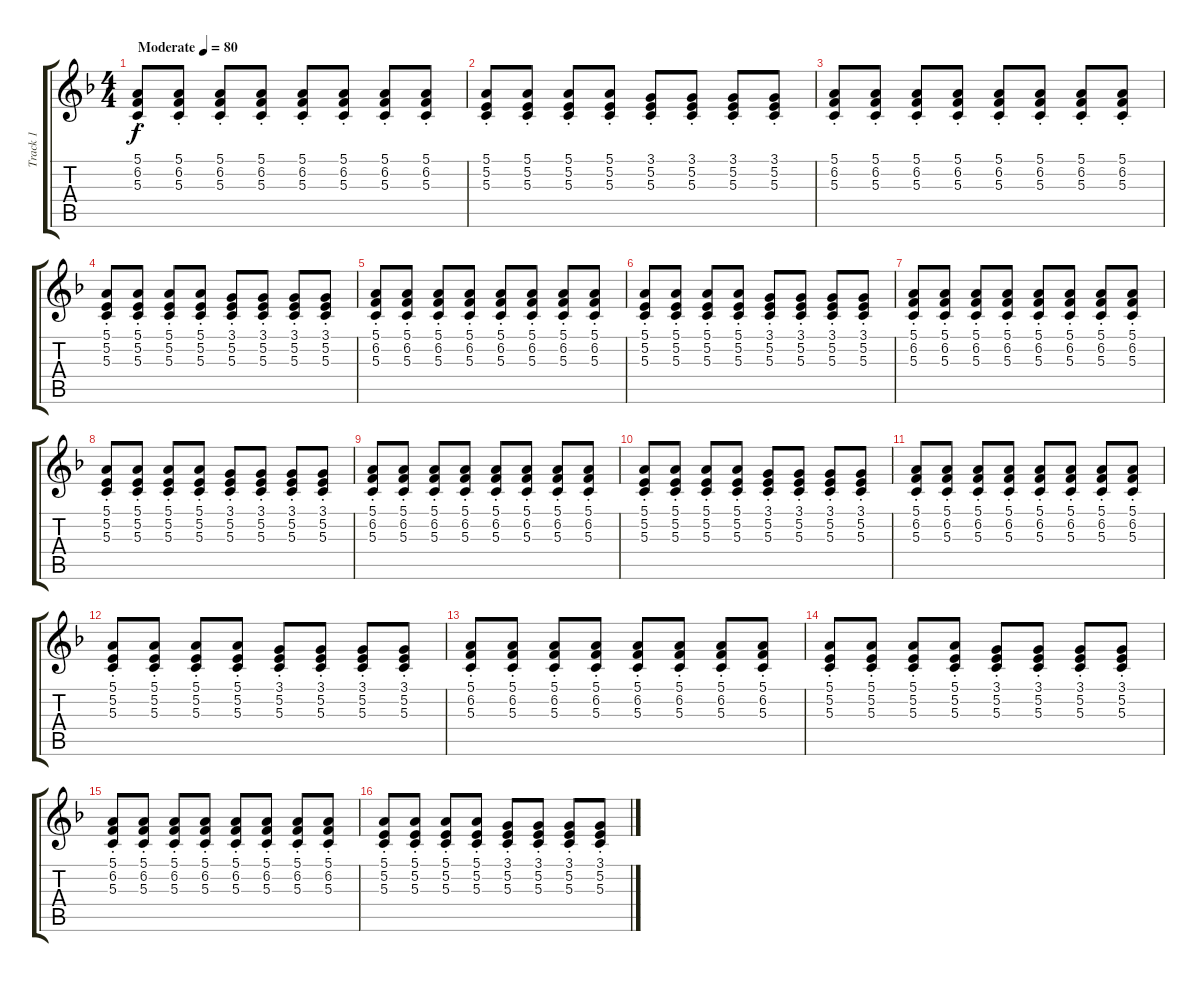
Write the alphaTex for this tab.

\track ("Track 1" "Track 1") {instrument brightacousticpiano}
\staff {score tabs}
\tuning (E4 B3 G3 D3 A2 E2) {hide}
\ts (4 4)
\tempo (80 "Moderate")
\clef g2
\ks f
(5.1{st} 6.2{st} 5.3{st}).8{dy f instrument brightacousticpiano} (5.1{st} 6.2{st} 5.3{st}).8 (5.1{st} 6.2{st} 5.3{st}).8 (5.1{st} 6.2{st} 5.3{st}).8 (5.1{st} 6.2{st} 5.3{st}).8 (5.1{st} 6.2{st} 5.3{st}).8 (5.1{st} 6.2{st} 5.3{st}).8 (5.1{st} 6.2{st} 5.3{st}).8 |
(5.1{st} 5.2{st} 5.3{st}).8 (5.1{st} 5.2{st} 5.3{st}).8 (5.1{st} 5.2{st} 5.3{st}).8 (5.1{st} 5.2{st} 5.3{st}).8 (3.1{st} 5.2{st} 5.3{st}).8 (3.1{st} 5.2{st} 5.3{st}).8 (3.1{st} 5.2{st} 5.3{st}).8 (3.1{st} 5.2{st} 5.3{st}).8 |
(5.1{st} 6.2{st} 5.3{st}).8 (5.1{st} 6.2{st} 5.3{st}).8 (5.1{st} 6.2{st} 5.3{st}).8 (5.1{st} 6.2{st} 5.3{st}).8 (5.1{st} 6.2{st} 5.3{st}).8 (5.1{st} 6.2{st} 5.3{st}).8 (5.1{st} 6.2{st} 5.3{st}).8 (5.1{st} 6.2{st} 5.3{st}).8 |
(5.1{st} 5.2{st} 5.3{st}).8 (5.1{st} 5.2{st} 5.3{st}).8 (5.1{st} 5.2{st} 5.3{st}).8 (5.1{st} 5.2{st} 5.3{st}).8 (3.1{st} 5.2{st} 5.3{st}).8 (3.1{st} 5.2{st} 5.3{st}).8 (3.1{st} 5.2{st} 5.3{st}).8 (3.1{st} 5.2{st} 5.3{st}).8 |
(5.1{st} 6.2{st} 5.3{st}).8 (5.1{st} 6.2{st} 5.3{st}).8 (5.1{st} 6.2{st} 5.3{st}).8 (5.1{st} 6.2{st} 5.3{st}).8 (5.1{st} 6.2{st} 5.3{st}).8 (5.1{st} 6.2{st} 5.3{st}).8 (5.1{st} 6.2{st} 5.3{st}).8 (5.1{st} 6.2{st} 5.3{st}).8 |
(5.1{st} 5.2{st} 5.3{st}).8 (5.1{st} 5.2{st} 5.3{st}).8 (5.1{st} 5.2{st} 5.3{st}).8 (5.1{st} 5.2{st} 5.3{st}).8 (3.1{st} 5.2{st} 5.3{st}).8 (3.1{st} 5.2{st} 5.3{st}).8 (3.1{st} 5.2{st} 5.3{st}).8 (3.1{st} 5.2{st} 5.3{st}).8 |
(5.1{st} 6.2{st} 5.3{st}).8 (5.1{st} 6.2{st} 5.3{st}).8 (5.1{st} 6.2{st} 5.3{st}).8 (5.1{st} 6.2{st} 5.3{st}).8 (5.1{st} 6.2{st} 5.3{st}).8 (5.1{st} 6.2{st} 5.3{st}).8 (5.1{st} 6.2{st} 5.3{st}).8 (5.1{st} 6.2{st} 5.3{st}).8 |
(5.1{st} 5.2{st} 5.3{st}).8 (5.1{st} 5.2{st} 5.3{st}).8 (5.1{st} 5.2{st} 5.3{st}).8 (5.1{st} 5.2{st} 5.3{st}).8 (3.1{st} 5.2{st} 5.3{st}).8 (3.1{st} 5.2{st} 5.3{st}).8 (3.1{st} 5.2{st} 5.3{st}).8 (3.1{st} 5.2{st} 5.3{st}).8 |
(5.1{st} 6.2{st} 5.3{st}).8 (5.1{st} 6.2{st} 5.3{st}).8 (5.1{st} 6.2{st} 5.3{st}).8 (5.1{st} 6.2{st} 5.3{st}).8 (5.1{st} 6.2{st} 5.3{st}).8 (5.1{st} 6.2{st} 5.3{st}).8 (5.1{st} 6.2{st} 5.3{st}).8 (5.1{st} 6.2{st} 5.3{st}).8 |
(5.1{st} 5.2{st} 5.3{st}).8 (5.1{st} 5.2{st} 5.3{st}).8 (5.1{st} 5.2{st} 5.3{st}).8 (5.1{st} 5.2{st} 5.3{st}).8 (3.1{st} 5.2{st} 5.3{st}).8 (3.1{st} 5.2{st} 5.3{st}).8 (3.1{st} 5.2{st} 5.3{st}).8 (3.1{st} 5.2{st} 5.3{st}).8 |
(5.1{st} 6.2{st} 5.3{st}).8 (5.1{st} 6.2{st} 5.3{st}).8 (5.1{st} 6.2{st} 5.3{st}).8 (5.1{st} 6.2{st} 5.3{st}).8 (5.1{st} 6.2{st} 5.3{st}).8 (5.1{st} 6.2{st} 5.3{st}).8 (5.1{st} 6.2{st} 5.3{st}).8 (5.1{st} 6.2{st} 5.3{st}).8 |
(5.1{st} 5.2{st} 5.3{st}).8 (5.1{st} 5.2{st} 5.3{st}).8 (5.1{st} 5.2{st} 5.3{st}).8 (5.1{st} 5.2{st} 5.3{st}).8 (3.1{st} 5.2{st} 5.3{st}).8 (3.1{st} 5.2{st} 5.3{st}).8 (3.1{st} 5.2{st} 5.3{st}).8 (3.1{st} 5.2{st} 5.3{st}).8 |
(5.1{st} 6.2{st} 5.3{st}).8 (5.1{st} 6.2{st} 5.3{st}).8 (5.1{st} 6.2{st} 5.3{st}).8 (5.1{st} 6.2{st} 5.3{st}).8 (5.1{st} 6.2{st} 5.3{st}).8 (5.1{st} 6.2{st} 5.3{st}).8 (5.1{st} 6.2{st} 5.3{st}).8 (5.1{st} 6.2{st} 5.3{st}).8 |
(5.1{st} 5.2{st} 5.3{st}).8 (5.1{st} 5.2{st} 5.3{st}).8 (5.1{st} 5.2{st} 5.3{st}).8 (5.1{st} 5.2{st} 5.3{st}).8 (3.1{st} 5.2{st} 5.3{st}).8 (3.1{st} 5.2{st} 5.3{st}).8 (3.1{st} 5.2{st} 5.3{st}).8 (3.1{st} 5.2{st} 5.3{st}).8 |
(5.1{st} 6.2{st} 5.3{st}).8 (5.1{st} 6.2{st} 5.3{st}).8 (5.1{st} 6.2{st} 5.3{st}).8 (5.1{st} 6.2{st} 5.3{st}).8 (5.1{st} 6.2{st} 5.3{st}).8 (5.1{st} 6.2{st} 5.3{st}).8 (5.1{st} 6.2{st} 5.3{st}).8 (5.1{st} 6.2{st} 5.3{st}).8 |
(5.1{st} 5.2{st} 5.3{st}).8 (5.1{st} 5.2{st} 5.3{st}).8 (5.1{st} 5.2{st} 5.3{st}).8 (5.1{st} 5.2{st} 5.3{st}).8 (3.1{st} 5.2{st} 5.3{st}).8 (3.1{st} 5.2{st} 5.3{st}).8 (3.1{st} 5.2{st} 5.3{st}).8 (3.1{st} 5.2{st} 5.3{st}).8
